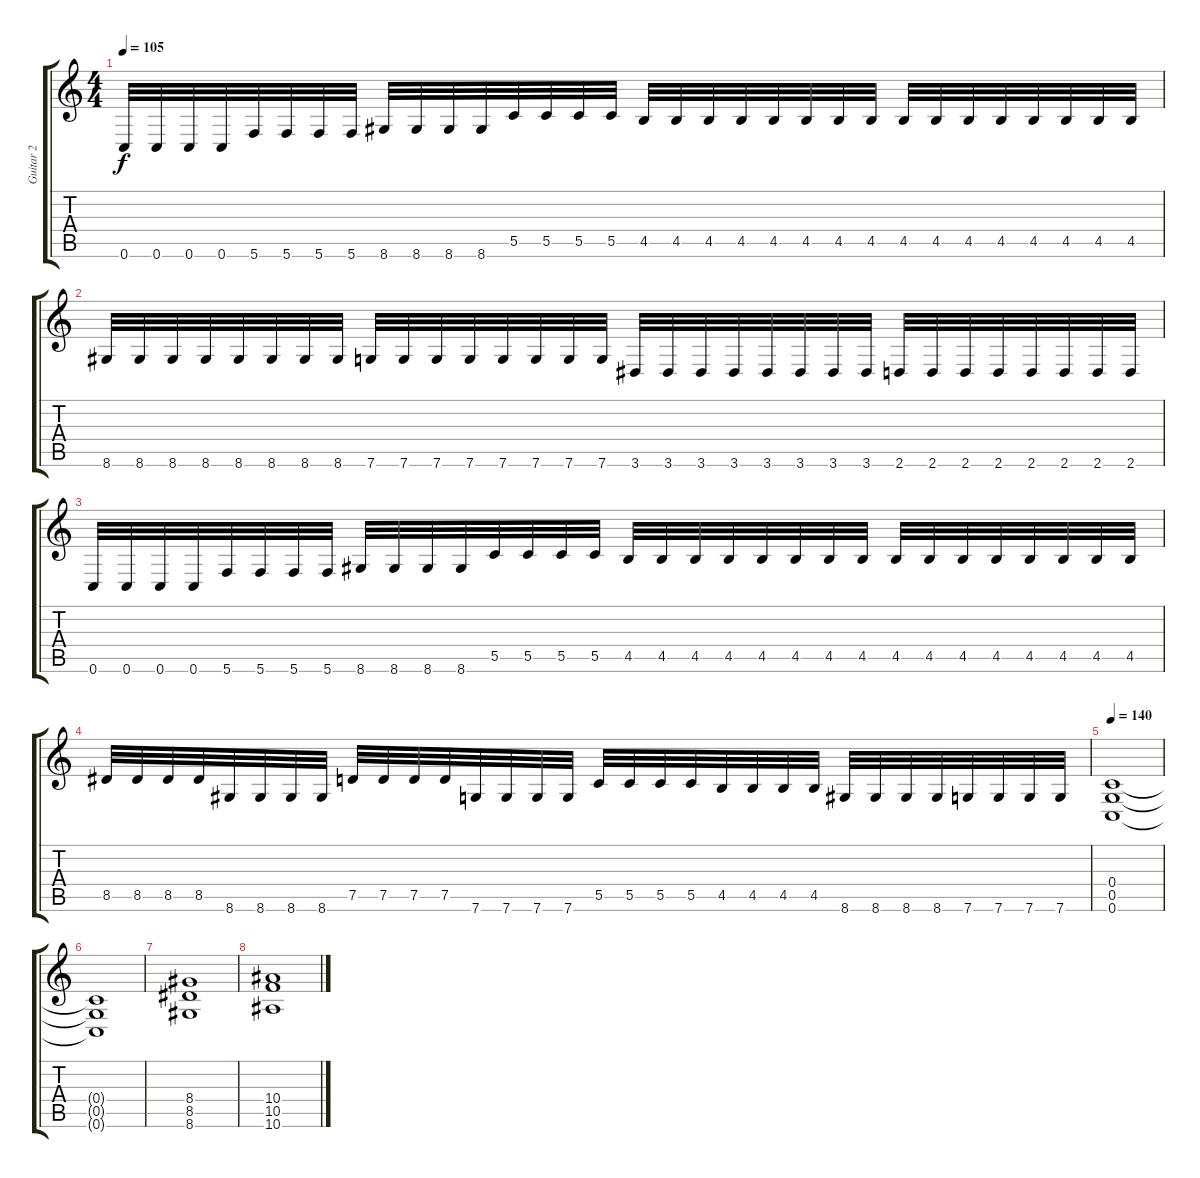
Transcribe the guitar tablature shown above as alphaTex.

\track ("Guitar 2" "Guitar 2") {instrument distortionguitar}
\staff {score tabs}
\tuning (D4 A3 F3 C3 G2 C2) {hide}
\ts (4 4)
\tempo 105
\clef g2
\ks c
0.6.32{dy f} 0.6.32 0.6.32 0.6.32 5.6.32 5.6.32 5.6.32 5.6.32 8.6.32 8.6.32 8.6.32 8.6.32 5.5.32 5.5.32 5.5.32 5.5.32 4.5.32 4.5.32 4.5.32 4.5.32 4.5.32 4.5.32 4.5.32 4.5.32 4.5.32 4.5.32 4.5.32 4.5.32 4.5.32 4.5.32 4.5.32 4.5.32 |
8.6.32 8.6.32 8.6.32 8.6.32 8.6.32 8.6.32 8.6.32 8.6.32 7.6.32 7.6.32 7.6.32 7.6.32 7.6.32 7.6.32 7.6.32 7.6.32 3.6.32 3.6.32 3.6.32 3.6.32 3.6.32 3.6.32 3.6.32 3.6.32 2.6.32 2.6.32 2.6.32 2.6.32 2.6.32 2.6.32 2.6.32 2.6.32 |
0.6.32 0.6.32 0.6.32 0.6.32 5.6.32 5.6.32 5.6.32 5.6.32 8.6.32 8.6.32 8.6.32 8.6.32 5.5.32 5.5.32 5.5.32 5.5.32 4.5.32 4.5.32 4.5.32 4.5.32 4.5.32 4.5.32 4.5.32 4.5.32 4.5.32 4.5.32 4.5.32 4.5.32 4.5.32 4.5.32 4.5.32 4.5.32 |
8.5.32 8.5.32 8.5.32 8.5.32 8.6.32 8.6.32 8.6.32 8.6.32 7.5.32 7.5.32 7.5.32 7.5.32 7.6.32 7.6.32 7.6.32 7.6.32 5.5.32 5.5.32 5.5.32 5.5.32 4.5.32 4.5.32 4.5.32 4.5.32 8.6.32 8.6.32 8.6.32 8.6.32 7.6.32 7.6.32 7.6.32 7.6.32 |
\tempo 130
\tempo 140
(0.4 0.5 0.6).1 |
(0.4{t} 0.5{t} 0.6{t}).1 |
(8.4 8.5 8.6).1 |
(10.4 10.5 10.6).1
